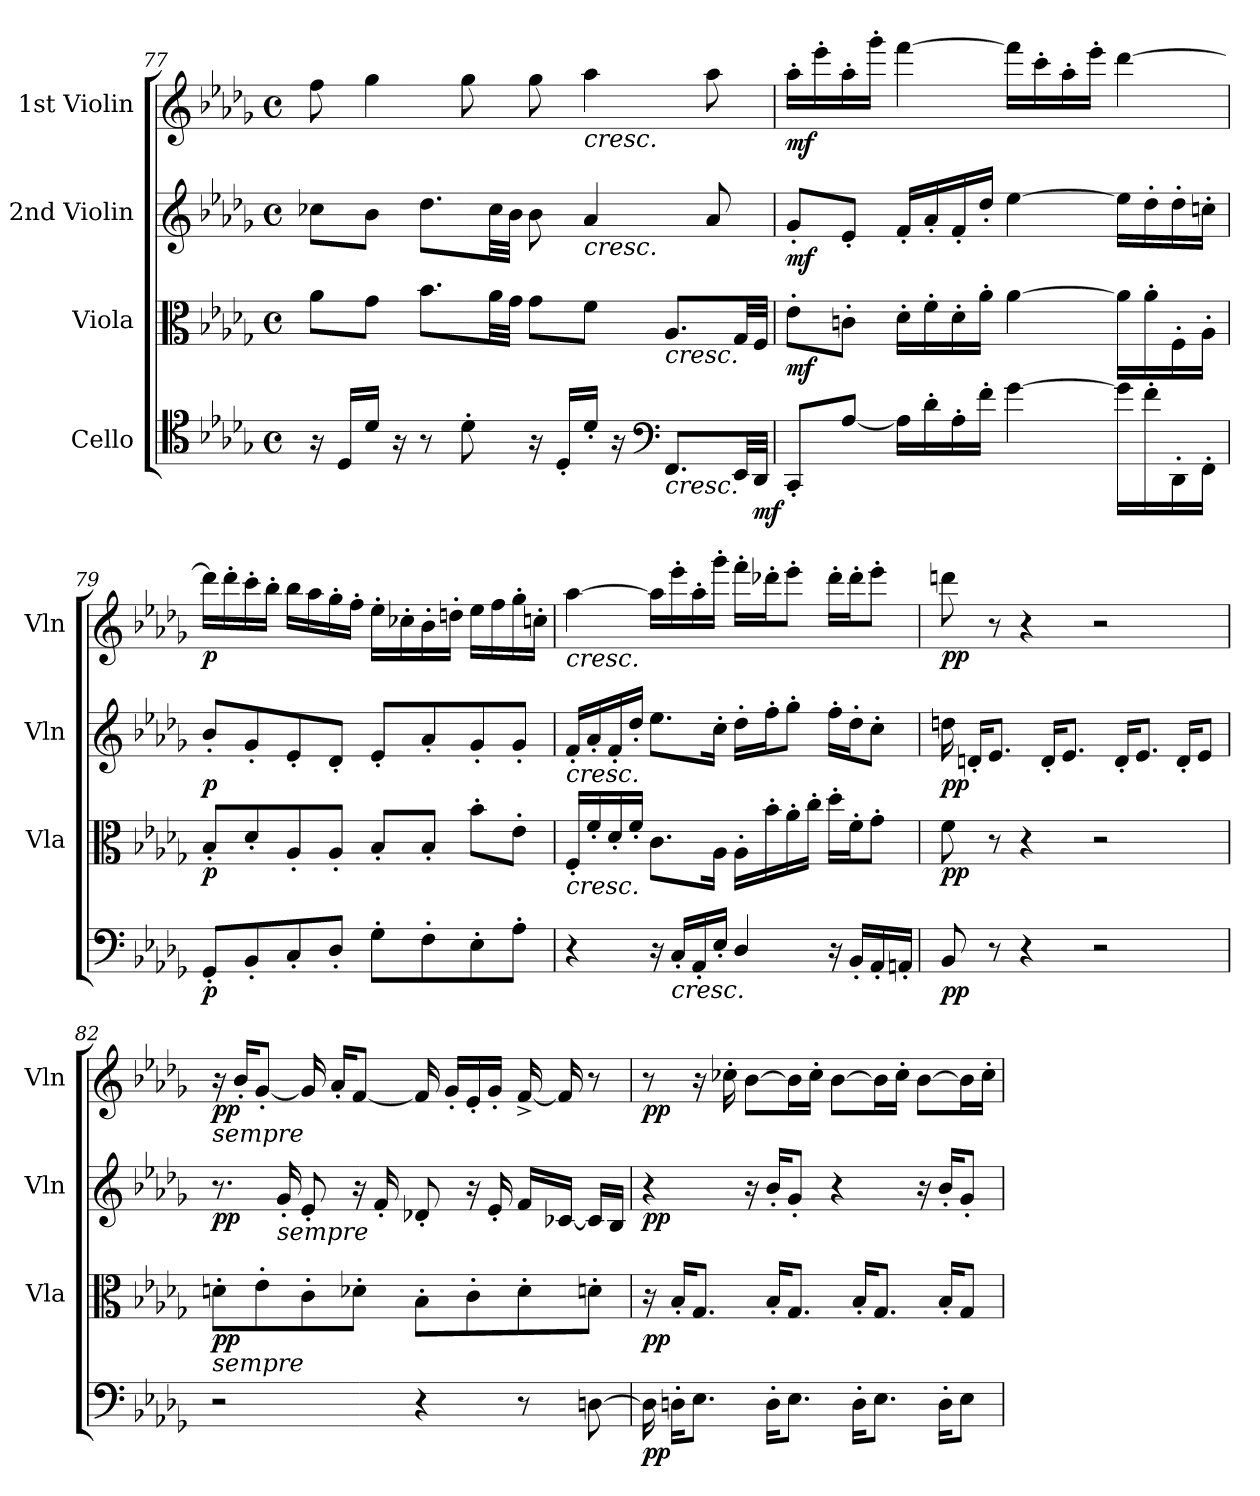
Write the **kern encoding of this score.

**kern	**dynam	**kern	**dynam	**kern	**dynam	**kern	**dynam
*part4	*part4	*part3	*part3	*part2	*part2	*part1	*part1
*staff4	*staff4	*staff3	*staff3	*staff2	*staff2	*staff1	*staff1
*I"Cello	*	*I"Viola	*	*I"2nd Violin	*	*I"1st Violin	*
*	*	*I'Vla	*	*I'Vln	*	*I'Vln	*
*clefC4	*	*clefC3	*	*clefG2	*	*clefG2	*
*k[b-e-a-d-g-]	*	*k[b-e-a-d-g-]	*	*k[b-e-a-d-g-]	*	*k[b-e-a-d-g-]	*
*D-:	*	*D-:	*	*D-:	*	*D-:	*
*M4/4	*	*M4/4	*	*M4/4	*	*M4/4	*
*met(c)	*	*met(c)	*	*met(c)	*	*met(c)	*
=77	=77	=77	=77	=77	=77	=77	=77
16r	.	8a-\L	.	8cc-X\L	.	8ff\	.
16D-/LL	.	.	.	.	.	.	.
16d-/JJ	.	8g-\J	.	8b-\J	.	4gg-\	.
16r	.	.	.	.	.	.	.
8r	.	8.b-\L	.	8.dd-\L	.	.	.
8d-'\	.	.	.	.	.	8gg-\	.
.	.	32a-\LL	.	32cc-\LL	.	.	.
.	.	32g-\JJJ	.	32b-\JJJ	.	.	.
16r	.	8g-\L	.	8b-\	.	8gg-\	.
16D-'/LL	.	.	.	.	.	.	.
!	!	!	!	!	!	!LO:TX:b:i:t=cresc.	!
!	!	!	!	!LO:TX:b:i:t=cresc.	!	!	!
16d-'/JJ	.	8f\J	.	4a-/	.	4aa-\	.
16r	.	.	.	.	.	.	.
*clefF4	*	*	*	*	*	*	*
!	!	!LO:TX:b:i:t=cresc.	!	!	!	!	!
!LO:TX:b:i:t=cresc.	!	!	!	!	!	!	!
8.FF/L	.	8.A-/L	.	.	.	.	.
.	.	.	.	8a-/	.	8aa-\	.
32EE-/LL	.	32G-/LL	.	.	.	.	.
!	!LO:DY:b	!	!	!	!	!	!
32DD-/JJJ	mf	32F/JJJ	.	.	.	.	.
=78	=78	=78	=78	=78	=78	=78	=78
!	!	!	!LO:DY:b	!	!LO:DY:b	!	!LO:DY:b
8CC'/L	.	8e-'\L	mf	8g-'/L	mf	16aa-'\LL	mf
.	.	.	.	.	.	16eee-'\	.
[8A-/J	.	8cn'\J	.	8e-'/J	.	16aa-'\	.
.	.	.	.	.	.	16ggg-'\JJ	.
16A-\LL]	.	16d-'\LL	.	16f'/LL	.	[4fff\	.
16d-'\	.	16f'\	.	16a-'/	.	.	.
16A-'\	.	16d-'\	.	16f'/	.	.	.
16f'\JJ	.	16a-'\JJ	.	16dd-'/JJ	.	.	.
[4g-\	.	[4a-\	.	[4ee-\	.	16fff\LL]	.
.	.	.	.	.	.	16ccc'\	.
.	.	.	.	.	.	16aa-'\	.
.	.	.	.	.	.	16eee-'\JJ	.
16g-\LL]	.	16a-\LL]	.	16ee-\LL]	.	[4ddd-\	.
16f'\	.	16a-'\	.	16dd-'\	.	.	.
16DD-'\	.	16F'\	.	16dd-'\	.	.	.
16FF'\JJ	.	16A-'\JJ	.	16ccn'\JJ	.	.	.
=79	=79	=79	=79	=79	=79	=79	=79
!	!LO:DY:b	!	!LO:DY:b	!	!LO:DY:b	!	!LO:DY:b
8GG-'/L	p	8B-'/L	p	8b-'/L	p	16ddd-\LL]	p
.	.	.	.	.	.	16ddd-'\	.
8BB-'/	.	8d-'/	.	8g-'/	.	16ccc'\	.
.	.	.	.	.	.	16bb-'\JJ	.
8C'/	.	8A-'/	.	8e-'/	.	16bb-\LL	.
.	.	.	.	.	.	16aa-\	.
8D-'/J	.	8A-'/J	.	8d-'/J	.	16gg-'\	.
.	.	.	.	.	.	16ff'\JJ	.
8G-'\L	.	8B-'/L	.	8e-'/L	.	16ee-'\LL	.
.	.	.	.	.	.	16cc-X'\	.
8F'\	.	8B-'/J	.	8a-'/	.	16b-'\	.
.	.	.	.	.	.	16ddn'\JJ	.
8E-'\	.	8b-'\L	.	8g-'/	.	16ee-\LL	.
.	.	.	.	.	.	16ff\	.
8A-'\J	.	8e-'\J	.	8g-'/J	.	16gg-'\	.
.	.	.	.	.	.	16ccn'\JJ	.
=80	=80	=80	=80	=80	=80	=80	=80
!	!	!	!	!	!	!LO:TX:b:i:t=cresc.	!
!	!	!	!	!LO:TX:b:i:t=cresc.	!	!	!
!	!	!LO:TX:b:i:t=cresc.	!	!	!	!	!
4r	.	16F'/LL	.	16f'/LL	.	[4aa-\	.
.	.	16f'/	.	16a-'/	.	.	.
.	.	16d-'/	.	16f'/	.	.	.
.	.	16f'/JJ	.	16dd-'/JJ	.	.	.
16r	.	8.c\L	.	8.ee-\L	.	16aa-\LL]	.
!LO:TX:b:i:t=cresc.	!	!	!	!	!	!	!
16C'/LL	.	.	.	.	.	16eee-'\	.
16AA-'/	.	.	.	.	.	16aa-'\	.
16E-'/JJ	.	16A-\Jk	.	16cc'\Jk	.	16ggg-'\JJ	.
4D-/	.	16A-'\LL	.	16dd-'\LL	.	16fff'\LL	.
.	.	16b-'\	.	16ff'\J	.	16ddd-X'\J	.
.	.	16a-'\	.	8gg-'\J	.	8eee-'\J	.
.	.	16cc'\JJ	.	.	.	.	.
16r	.	16dd-'\LL	.	16ff'\LL	.	16ddd-'\LL	.
16BB-'/LL	.	16f'\J	.	16dd-'\J	.	16ddd-'\J	.
16AA-'/	.	8g-'\J	.	8cc'\J	.	8eee-'\J	.
16AAn'/JJ	.	.	.	.	.	.	.
=81	=81	=81	=81	=81	=81	=81	=81
!	!LO:DY:b	!	!LO:DY:b	!	!LO:DY:b	!	!LO:DY:b
8BB-/	pp	8f\	pp	16ddn\	pp	8dddn\	pp
.	.	.	.	16dn'/KL	.	.	.
8r	.	8r	.	8.e-/J	.	8r	.
4r	.	4r	.	.	.	4r	.
.	.	.	.	16d'/KL	.	.	.
.	.	.	.	8.e-/J	.	.	.
2r	.	2r	.	.	.	2r	.
.	.	.	.	16d'/KL	.	.	.
.	.	.	.	8.e-/J	.	.	.
.	.	.	.	16d'/KL	.	.	.
.	.	.	.	8e-/J	.	.	.
=82	=82	=82	=82	=82	=82	=82	=82
!	!	!	!	!	!	!LO:TX:b:i:t=sempre	!
!	!	!LO:TX:b:i:t=sempre	!	!	!	!	!
!	!	!	!LO:DY:b	!	!LO:DY:b	!	!LO:DY:b
2r	.	8dn'\L	pp	8.r	pp	16r	pp
.	.	.	.	.	.	16b-'/KL	.
.	.	8e-'\	.	.	.	[8g-'/J	.
!	!	!	!	!LO:TX:b:i:t=sempre	!	!	!
.	.	.	.	16g-'/	.	.	.
.	.	8c'\	.	8e-'/	.	16g-/]	.
.	.	.	.	.	.	16a-'/KL	.
.	.	8d-X'\J	.	16r	.	[8f/J	.
.	.	.	.	16f'/	.	.	.
4r	.	8B-'\L	.	8d-X'/	.	16f/]	.
.	.	.	.	.	.	16g-'/LL	.
.	.	8c'\	.	16r	.	16e-'/	.
.	.	.	.	16e-'/	.	16g-'/JJ	.
8r	.	8d-'\	.	16f/LL	.	[16f^/	.
.	.	.	.	[16c-X/JJ	.	16f/]	.
[8Dn\	.	8dn'\J	.	16c-/LL]	.	8r	.
.	.	.	.	16B-/JJ	.	.	.
=83	=83	=83	=83	=83	=83	=83	=83
!	!LO:DY:b	!	!LO:DY:b	!	!LO:DY:b	!	!LO:DY:b
16D\]	pp	16r	pp	4r	pp	8r	pp
16Dn'\KL	.	16B-'/KL	.	.	.	.	.
8.E-\J	.	8.G-/J	.	.	.	16r	.
.	.	.	.	.	.	16cc-X'\	.
.	.	.	.	16r	.	[8b-\L	.
16D'\KL	.	16B-'/KL	.	16b-'/KL	.	.	.
8.E-\J	.	8.G-/J	.	8g-'/J	.	16b-\L]	.
.	.	.	.	.	.	16cc-'\JJ	.
.	.	.	.	4r	.	[8b-\L	.
16D'\KL	.	16B-'/KL	.	.	.	.	.
8.E-\J	.	8.G-/J	.	.	.	16b-\L]	.
.	.	.	.	.	.	16cc-'\JJ	.
.	.	.	.	16r	.	[8b-\L	.
16D'\KL	.	16B-'/KL	.	16b-'/KL	.	.	.
8E-\J	.	8G-/J	.	8g-'/J	.	16b-\L]	.
.	.	.	.	.	.	16cc-'\JJ	.
=	=	=	=	=	=	=	=
*-	*-	*-	*-	*-	*-	*-	*-
